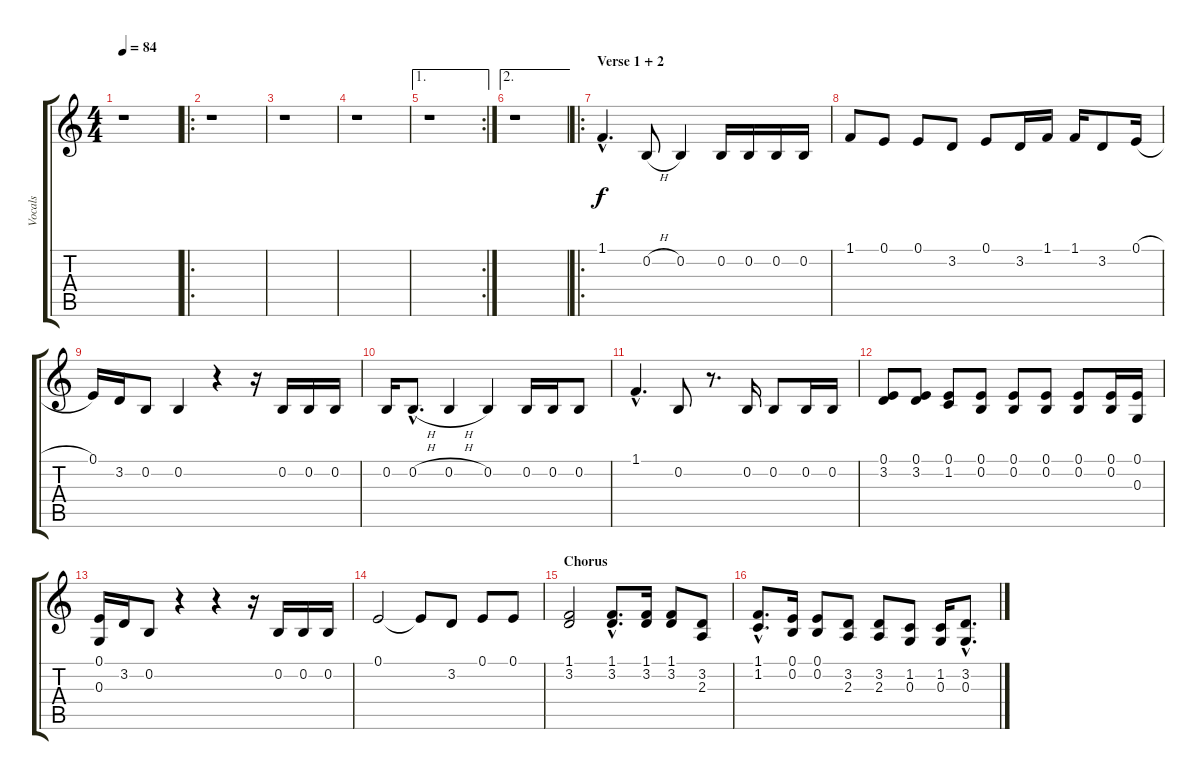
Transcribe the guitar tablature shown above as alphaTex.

\track ("Vocals" "Vocals") {instrument synthvoice}
\staff {score tabs}
\tuning (E4 B3 G3 D3 A2 E2) {hide}
\ts (4 4)
\tempo 84
\clef g2
\ks c
r.1{dy f instrument synthvoice} |
\ro
r.1 |
r.1 |
r.1 |
\ae 1
\rc 2
r.1 |
\ae 2
r.1 |
\ro
\section ("" "Verse 1 + 2")
1.1{hac}.4{d lyrics (0 "") lyrics (1 "") lyrics (2 "") lyrics (3 "") lyrics (4 "")} 0.2{h}.8 0.2.4 0.2.16 0.2.16 0.2.16 0.2.16 |
1.1.8 0.1.8 0.1.8 3.2.8 0.1.8 3.2.16 1.1.16 1.1.16 3.2.8 0.1{h}.16 |
0.1.16 3.2.16 0.2.8 0.2.4 r.4 r.16 0.2.16 0.2.16 0.2.16 |
0.2.16 0.2{h hac}.8{d} 0.2{h}.4 0.2.4 0.2.16 0.2.16 0.2.8 |
1.1{hac}.4{d} 0.2.8 r.8{d} 0.2.16 0.2.8 0.2.16 0.2.16 |
(0.1 3.2).8 (0.1 3.2).8 (0.1 1.2).8 (0.1 0.2).8 (0.1 0.2).8 (0.1 0.2).8 (0.1 0.2).8 (0.1 0.2).16 (0.1 0.3).16 |
(0.1 0.3).16 3.2.16 0.2.8 r.4 r.4 r.16 0.2.16 0.2.16 0.2.16 |
0.1.2 0.1{t}.8 3.2.8 0.1.8 0.1.8 |
\section ("" "Chorus")
(1.1 3.2).2 (1.1{hac} 3.2{hac}).8{d} (1.1 3.2).16 (1.1 3.2).8 (3.2 2.3).8 |
(1.1{hac} 1.2{hac}).8{d} (0.1 0.2).16 (0.1 0.2).8 (3.2 2.3).8 (3.2 2.3).8 (1.2 0.3).8 (1.2 0.3).16 (3.2{hac} 0.3{hac}).8{d}
